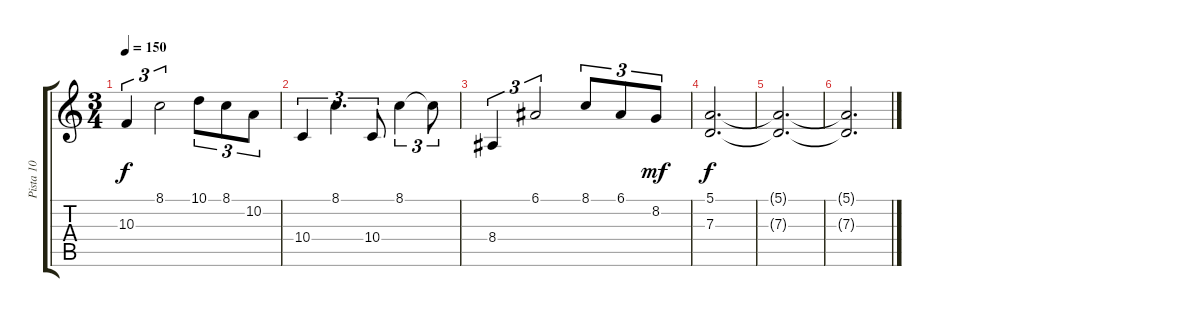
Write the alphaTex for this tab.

\track ("Pista 10" "Pista 10") {instrument bagpipe}
\staff {score tabs}
\tuning (E4 B3 G3 D3 A2 E2) {hide}
\ts (3 4)
\tempo 150
\clef g2
\ks c
10.3.4{tu (3 2) dy f} 8.1.2{tu (3 2)} 10.1.8{tu (3 2)} 8.1.8{tu (3 2)} 10.2.8{tu (3 2)} |
10.4.4{tu (3 2)} 8.1.4{d tu (3 2)} 10.4.8{tu (3 2)} 8.1.4{tu (3 2)} 8.1{t}.8{tu (3 2)} |
8.4.4{tu (3 2)} 6.1.2{tu (3 2)} 8.1.8{tu (3 2)} 6.1.8{tu (3 2)} 8.2.8{tu (3 2) dy mf} |
(5.1 7.3).2{d dy f volume 0} |
(5.1{t} 7.3{t}).2{d} |
(5.1{t} 7.3{t}).2{d}
